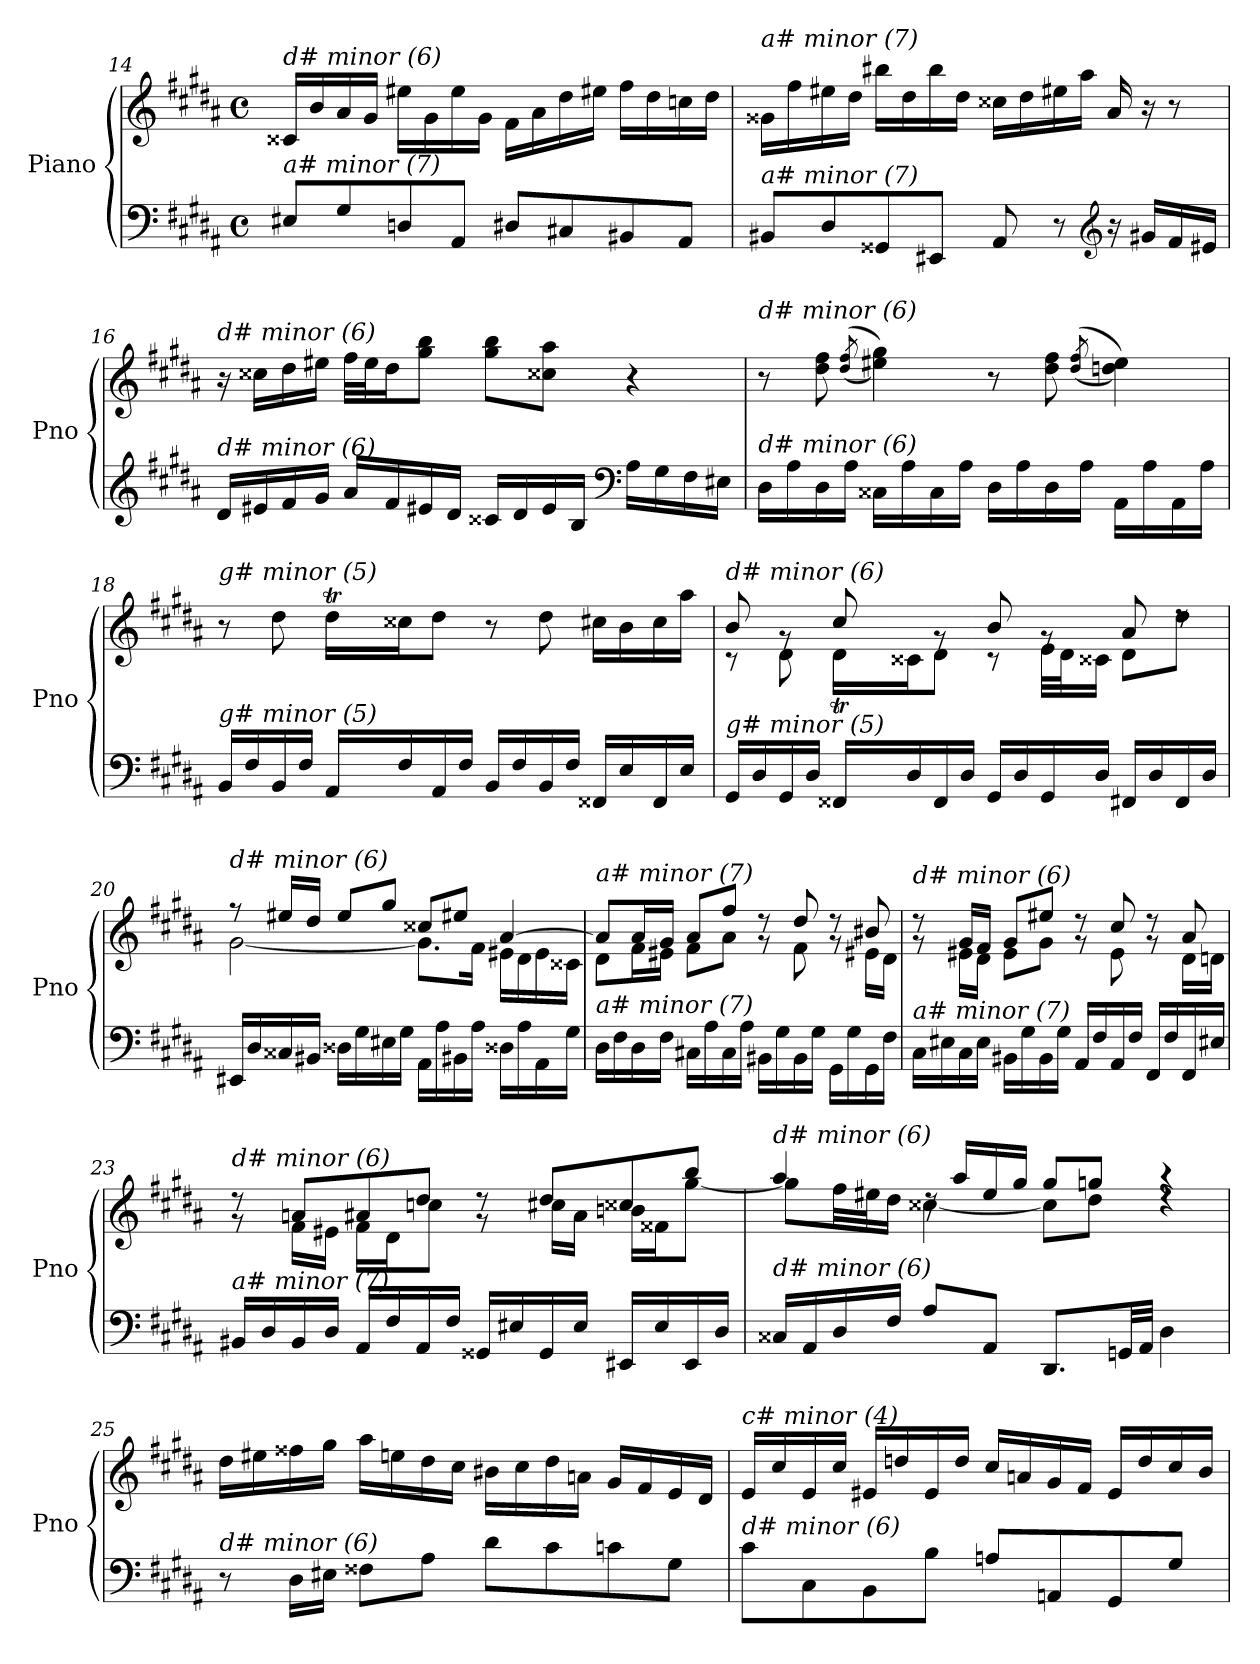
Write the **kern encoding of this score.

**kern	**kern
*part1	*part1
*staff2	*staff1
*I"Piano	*
*I'Pno	*
*clefF4	*clefG2
*k[f#c#g#d#a#]	*k[f#c#g#d#a#]
*M4/4	*M4/4
*met(c)	*met(c)
=14	=14
!	!LO:TX:i:t=d# minor (6)
!LO:TX:i:t=a# minor (7)	!
8E#X/L	16c##X/LL
.	16b/
8G#/	16a#/
.	16g#/JJ
8Dni/	16ee#X\LL
.	16g#\
8AA#/J	16ee#\
.	16g#\JJ
8D#/L	16f#\LL
.	16a#\
8C#X/	16dd#\
.	16ee#X\JJ
8BB#X/	16ff#\LL
.	16dd#\
8AA#/J	16ccni\
.	16dd#\JJ
=15	=15
!	!LO:TX:i:t=a# minor (7)
!LO:TX:i:t=a# minor (7)	!
8BB#X/L	16g##X\LL
.	16ff#\
8D#/	16ee#X\
.	16dd#\JJ
8GG##X/	16bb#X\LL
.	16dd#\
8EE#X/J	16bb#\
.	16dd#\JJ
8AA#/	16cc##Xj\LL
.	16dd#\
8r	16ee#X\
.	16aa#\JJ
*clefG2	*
16r	16a#/
16g#X/LL	16r
16f#/	8r
16e#X/JJ	.
!!LO:PB:g=z
=16	=16
!	!LO:TX:i:t=d# minor (6)
!LO:TX:i:t=d# minor (6)	!
16d#/LL	16r
16e#X/	16cc##X\LL
16f#/	16dd#\
16g#/JJ	16ee#X\JJ
16a#/LL	32ff#\LLL
.	32ee#\J
16f#/	16dd#\J
16e#X/	8gg#\ 8bb\J
16d#/JJ	.
16c##Xj/LL	8gg#\ 8bb\L
16d#/	.
16e#/	8cc##X\ 8aa#\J
16B/JJ	.
*clefF4	*
16A#\LL	4r
16G#\	.
16F#\	.
16E#X\JJ	.
=17	=17
!	!LO:TX:i:t=d# minor (6)
!LO:TX:i:t=d# minor (6)	!
16D#\LL	8r
16A#\	.
16D#\	8dd#\ 8ff#\
16A#\JJ	.
.	(>(8qdd#/ 8qff#/
16C##X\LL	4ee#X\ 4gg#\))
16A#\	.
16C##\	.
16A#\JJ	.
16D#\LL	8r
16A#\	.
16D#\	8dd#\ 8ff#\
16A#\JJ	.
.	((>8qdd#/ 8qff#/
16AA#\LL	4ddni\ 4ee#\))
16A#\	.
16AA#\	.
16A#\JJ	.
=18	=18
*^	*^
!	!	!LO:TX:i:t=g# minor (5)	!
!LO:TX:i:t=g# minor (5)	!	!	!
4ryy	16BB/LL	8r	4ryy
.	16F#/	.	.
.	16BB/	8dd#\	.
.	16F#/JJ	.	.
16.ryy	16AA#/LL	16dd#t\LL	64dd#!yy
.	.	.	64ee!yy
.	.	.	16dd#!yy
.	16F#/	16cc##Xj\J	.
2ryy	.	.	2ryy
.	16AA#/	8dd#\J	.
.	16F#/JJ	.	.
.	16BB/LL	8r	.
.	16F#/	.	.
.	16BB/	8dd#\	.
.	16F#/JJ	.	.
.	16FF##X/LL	16cc#X\LL	.
.	16E/	16b\	.
8ryy	.	.	8ryy
.	16FF##/	16cc#\	.
.	16E/JJ	16aa#\JJ	.
32ryy	.	.	32ryy
!!LO:LB:g=z
=19	=19	=19	=19
*	*	*	*^
!	!	!LO:TX:i:t=d# minor (6)	!	!
!LO:TX:i:t=g# minor (5)	!	!	!	!
4ryy	16GG#/LL	8b/	8r	4ryy
.	16D#/	.	.	.
.	16GG#/	8rg	8d#\	.
.	16D#/JJ	.	.	.
16ryy	16FF##X/LL	8cc#/	16d#t\LL	64d#!yy
.	.	.	.	64e!yy
.	.	.	.	32d#!yy
2ryy	16D#/	.	16c##X\J	2ryy
.	16FF##/	8rg	8d#\J	.
.	16D#/JJ	.	.	.
.	16GG#/LL	8b/	8r	.
.	16D#/	.	.	.
.	16GG#/	8rg	32e\LLL	.
.	.	.	32d#\J	.
.	16D#/JJ	.	16c##X\JJ	.
.	16FF#X/LL	8a#/	8d#\L	.
8.ryy	16D#/	.	.	8.ryy
.	16FF#/	8rdd	8dd#\J	.
.	16D#/JJ	.	.	.
*	*	*	*v	*v
=20	=20	=20	=20
!	!	!LO:TX:i:t=d# minor (6)	!
!LO:TX:i:t=a# minor (7)	!	!	!
*v	*v	*	*
16EE#X/LL	8r	[2g#\
16D#/	.	.
16C##Xj/	16ee#X/LL	.
16BB#X/JJ	16dd#/JJ	.
16D##i\LL	8ee#/L	.
16G#\	.	.
16E#X\	8gg#/J	.
16G#\JJ	.	.
16AA#\LL	8cc##X/L	8.g#\L]
16A#\	.	.
16BB#X\	8ee#X/J	.
16A#\JJ	.	16f#\Jk
16D##Xi\LL	[4a#/	16e#X\LL
16A#\	.	16d#\
16AA#\	.	16e#\
16G#\JJ	.	16c##X\JJ
=21	=21	=21
!	!LO:TX:i:t=a# minor (7)	!
!LO:TX:i:t=a# minor (7)	!	!
16D#\LL	8a#/L]	8d#\L
16F#\	.	.
16D#\	16a#/L	16f#\L
16F#\JJ	16g#/JJ	16e#X\JJ
16C#X\LL	8a#/L	8f#\L
16A#\	.	.
16C#\	8ff#/J	8a#\J
16A#\JJ	.	.
16BB#X\LL	8rg	8rdd
16G#\	.	.
16BB#\	8dd#/	8f#\
16G#\JJ	.	.
16GG#\LL	8rg	8rdd
16G#\	.	.
16GG#\	8b#X/	16e#X\LL
16F#\JJ	.	16d#\JJ
!!LO:LB:g=z	!!
=22	=22	=22
!	!LO:TX:i:t=d# minor (6)	!
!LO:TX:i:t=a# minor (7)	!	!
16C#\LL	8rg	8rdd
16E#X\	.	.
16C#\	16g#/LL	16e#X\LL
16E#\JJ	16f#/JJ	16d#\JJ
16BB#X\LL	8g#/L	8e#\L
16G#\	.	.
16BB#\	8ee#X/J	8g#\J
16G#\JJ	.	.
16AA#/LL	8rg	8rdd
16F#/	.	.
16AA#/	8cc#/	8e#\
16F#/JJ	.	.
16FF#/LL	8rg	8rdd
16F#/	.	.
16FF#/	8a#/	16d#\LL
16E#X/JJ	.	16dni\JJ
=23	=23	=23
!	!LO:TX:i:t=d# minor (6)	!
!LO:TX:i:t=a# minor (7)	!	!
16BB#X/LL	8rg	8rdd
16D#/	.	.
16BB#/	8ani/L	16f#\LL
16D#/JJ	.	16e#X\JJ
16AA#/LL	8a#/	16f#\LL
16F#/	.	16d#\J
16AA#/	8dd#/J	8ccni\J
16F#/JJ	.	.
16GG##X/LL	8rg	8rdd
16E#X/	.	.
16GG##/	8dd#/L	16cc#i\LL
16E#/JJ	.	16a#\JJ
16EE#X/LL	8cc##X/	16bn\LL
16E#/	.	16f##Xi\J
16EE#/	8bb/J	[8gg#\J
16D#/JJ	.	.
=24	=24	=24
!	!LO:TX:i:t=d# minor (6)	!
!LO:TX:i:t=d# minor (6)	!	!
16C##X/LL	4aa#/	8gg#\L]
16AA#/	.	.
16D#/	.	32ff#\LL
.	.	32ee#X\J
16F#/JJ	.	16dd#\JJ
8A#/L	16rdd	[4cc##X\
.	16aa#/LL	.
8AA#/J	16ee#/	.
.	16gg#/JJ	.
8.DD#/L	8gg#/L	8cc##\L]
.	8ggni/J	8dd#\J
32GGni/LL	.	.
32AA#/JJJ	.	.
4D#\	4r	4rdd
!!LO:LB:g=z
=25	=25	=25
!	!LO:TX:i:t=c# minor (4)	!
!LO:TX:i:t=d# minor (6)	!	!
*	*v	*v
8r	16dd#\LL
.	16ee#X\
16D#\LL	16ff##Xj\
16E#X\JJ	16gg#\JJ
8F##X\L	16aa#\LL
.	16een\
8A#\J	16dd#\
.	16cc#\JJ
8d#\L	16b#X\LL
.	16cc#\
8c#\	16dd#\
.	16an\JJ
8cni\	16g#/LL
.	16f#/
8G#\J	16e/
.	16d#/JJ
=26	=26
!	!LO:TX:i:t=c# minor (4)
!LO:TX:i:t=d# minor (6)	!
8c#\L	16e/LL
.	16cc#/
8C#\	16e/
.	16cc#/JJ
8BB\	16e#X/LL
.	16ddn/
8B\J	16e#/
.	16dd/JJ
8An/L	16cc#/LL
.	16an/
8AAn/	16g#/
.	16f#/JJ
8GG#/	16e#/LL
.	16dd/
8G#/J	16cc#/
.	16b/JJ
=	=
*-	*-
